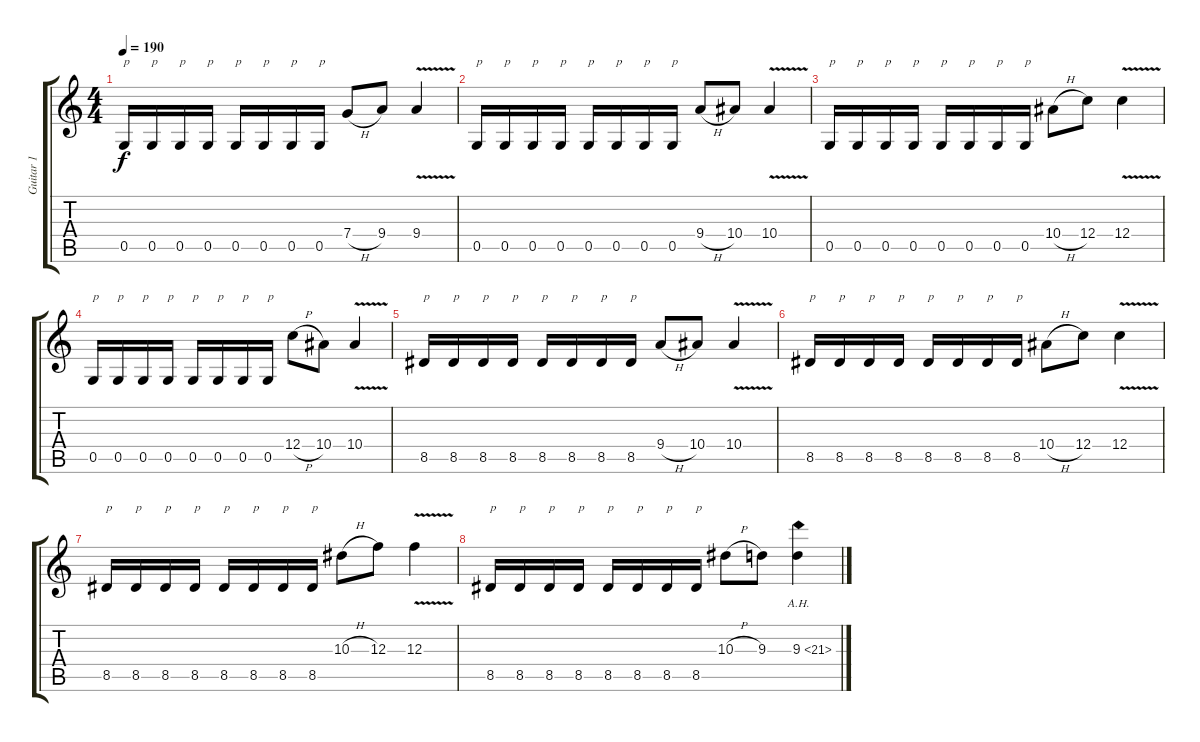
\track ("Guitar 1" "Guitar 1") {instrument distortionguitar}
\staff {score tabs}
\tuning (D4 A3 F3 C3 G2 D2) {hide}
\ts (4 4)
\tempo 190
\clef g2
\ks c
0.5.16{txt "p" dy f} 0.5.16{txt "p"} 0.5.16{txt "p"} 0.5.16{txt "p"} 0.5.16{txt "p"} 0.5.16{txt "p"} 0.5.16{txt "p"} 0.5.16{txt "p"} 7.4{h}.8 9.4.8 9.4{v}.4 |
0.5.16{txt "p"} 0.5.16{txt "p"} 0.5.16{txt "p"} 0.5.16{txt "p"} 0.5.16{txt "p"} 0.5.16{txt "p"} 0.5.16{txt "p"} 0.5.16{txt "p"} 9.4{h}.8 10.4.8 10.4{v}.4 |
0.5.16{txt "p"} 0.5.16{txt "p"} 0.5.16{txt "p"} 0.5.16{txt "p"} 0.5.16{txt "p"} 0.5.16{txt "p"} 0.5.16{txt "p"} 0.5.16{txt "p"} 10.4{h}.8 12.4.8 12.4{v}.4 |
0.5.16{txt "p"} 0.5.16{txt "p"} 0.5.16{txt "p"} 0.5.16{txt "p"} 0.5.16{txt "p"} 0.5.16{txt "p"} 0.5.16{txt "p"} 0.5.16{txt "p"} 12.4{h}.8 10.4.8 10.4{v}.4 |
8.5.16{txt "p"} 8.5.16{txt "p"} 8.5.16{txt "p"} 8.5.16{txt "p"} 8.5.16{txt "p"} 8.5.16{txt "p"} 8.5.16{txt "p"} 8.5.16{txt "p"} 9.4{h}.8 10.4.8 10.4{v}.4 |
8.5.16{txt "p"} 8.5.16{txt "p"} 8.5.16{txt "p"} 8.5.16{txt "p"} 8.5.16{txt "p"} 8.5.16{txt "p"} 8.5.16{txt "p"} 8.5.16{txt "p"} 10.4{h}.8 12.4.8 12.4{v}.4 |
8.5.16{txt "p"} 8.5.16{txt "p"} 8.5.16{txt "p"} 8.5.16{txt "p"} 8.5.16{txt "p"} 8.5.16{txt "p"} 8.5.16{txt "p"} 8.5.16{txt "p"} 10.3{h}.8 12.3.8 12.3{v}.4 |
8.5.16{txt "p"} 8.5.16{txt "p"} 8.5.16{txt "p"} 8.5.16{txt "p"} 8.5.16{txt "p"} 8.5.16{txt "p"} 8.5.16{txt "p"} 8.5.16{txt "p"} 10.3{h}.8 9.3.8 9.3{ah 12}.4
